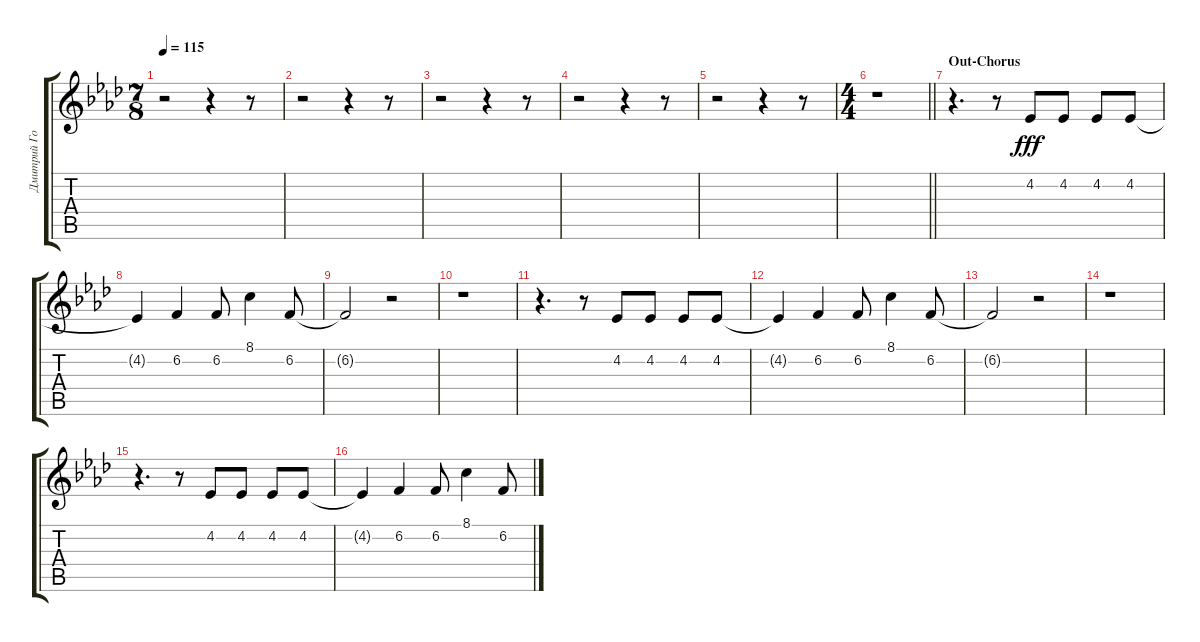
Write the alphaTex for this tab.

\track ("Дмитрий Голяшев (Бэк-Вокал)" "Дмитрий Го") {instrument baritonesax}
\staff {score tabs}
\tuning (E4 B3 G3 D3 A2 E2) {hide}
\ts (7 8)
\tempo 115
\clef g2
\ks ab
r.2{dy fff} r.4 r.8 |
r.2 r.4 r.8 |
r.2 r.4 r.8 |
r.2 r.4 r.8 |
r.2 r.4 r.8 |
\ts (4 4)
\barLineRight lightlight
r.1 |
\section ("" "Out-Chorus")
r.4{d} r.8 4.2.8 4.2.8 4.2.8 4.2.8 |
4.2{t}.4 6.2.4 6.2.8 8.1.4 6.2.8 |
6.2{t}.2 r.2 |
r.1 |
r.4{d} r.8 4.2.8 4.2.8 4.2.8 4.2.8 |
4.2{t}.4 6.2.4 6.2.8 8.1.4 6.2.8 |
6.2{t}.2 r.2 |
r.1 |
r.4{d} r.8 4.2.8 4.2.8 4.2.8 4.2.8 |
4.2{t}.4 6.2.4 6.2.8 8.1.4 6.2.8
